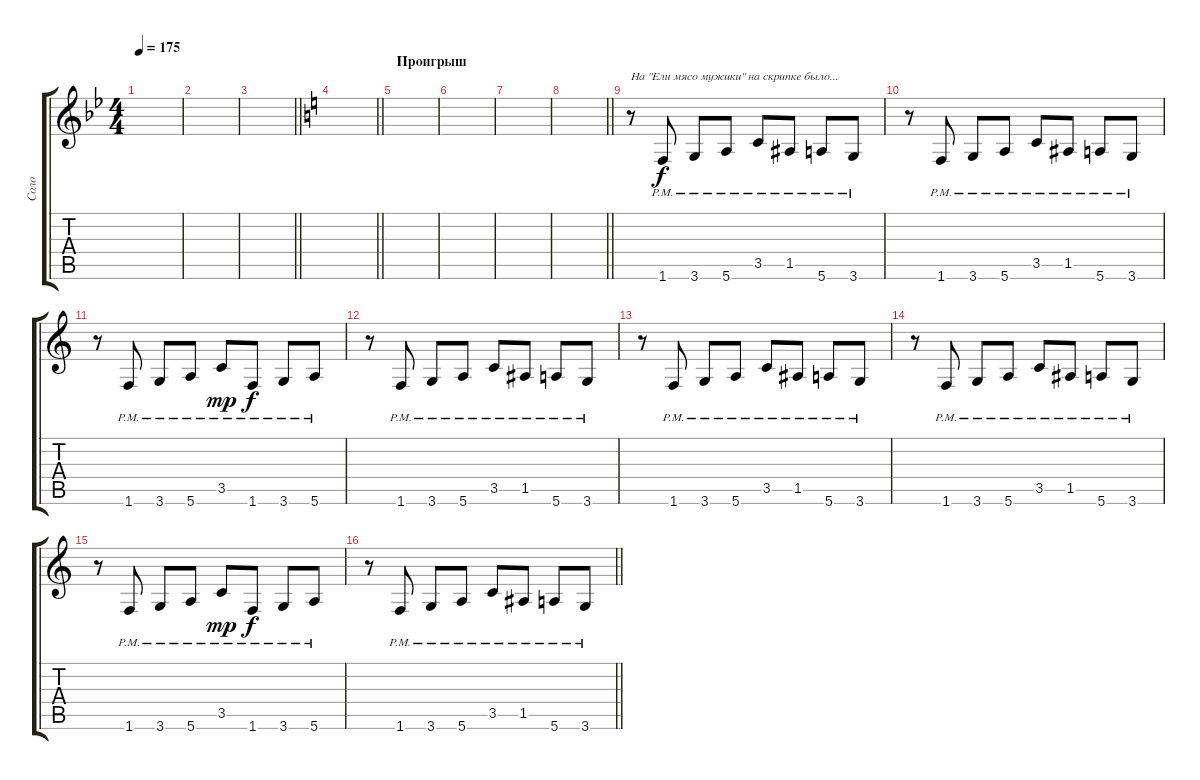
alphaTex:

\track ("Соло" "Соло") {instrument distortionguitar}
\staff {score tabs}
\tuning (E4 B3 G3 D3 A2 E2) {hide}
\ts (4 4)
\tempo 175
\clef g2
\ks bb
|
|
\barLineRight lightlight
|
\barLineRight lightlight
\ks c
|
\section ("" "Проигрыш")
|
|
|
\barLineRight lightlight
|
\section ("" " ")
r.8{txt "На \"Ели мясо мужики\" на скрипке было..." instrument distortionguitar} 1.6{pm}.8 3.6{pm}.8 5.6{pm}.8 3.5{pm}.8 1.5{pm}.8 5.6{pm}.8 3.6{pm}.8 |
r.8 1.6{pm}.8 3.6{pm}.8 5.6{pm}.8 3.5{pm}.8 1.5{pm}.8 5.6{pm}.8 3.6{pm}.8 |
r.8 1.6{pm}.8 3.6{pm}.8 5.6{pm}.8 3.5{pm}.8{dy mp} 1.6{pm}.8{dy f} 3.6{pm}.8 5.6{pm}.8 |
r.8 1.6{pm}.8 3.6{pm}.8 5.6{pm}.8 3.5{pm}.8 1.5{pm}.8 5.6{pm}.8 3.6{pm}.8 |
r.8 1.6{pm}.8 3.6{pm}.8 5.6{pm}.8 3.5{pm}.8 1.5{pm}.8 5.6{pm}.8 3.6{pm}.8 |
r.8 1.6{pm}.8 3.6{pm}.8 5.6{pm}.8 3.5{pm}.8 1.5{pm}.8 5.6{pm}.8 3.6{pm}.8 |
r.8 1.6{pm}.8 3.6{pm}.8 5.6{pm}.8 3.5{pm}.8{dy mp} 1.6{pm}.8{dy f} 3.6{pm}.8 5.6{pm}.8 |
\barLineRight lightlight
r.8 1.6{pm}.8 3.6{pm}.8 5.6{pm}.8 3.5{pm}.8 1.5{pm}.8 5.6{pm}.8 3.6{pm}.8
